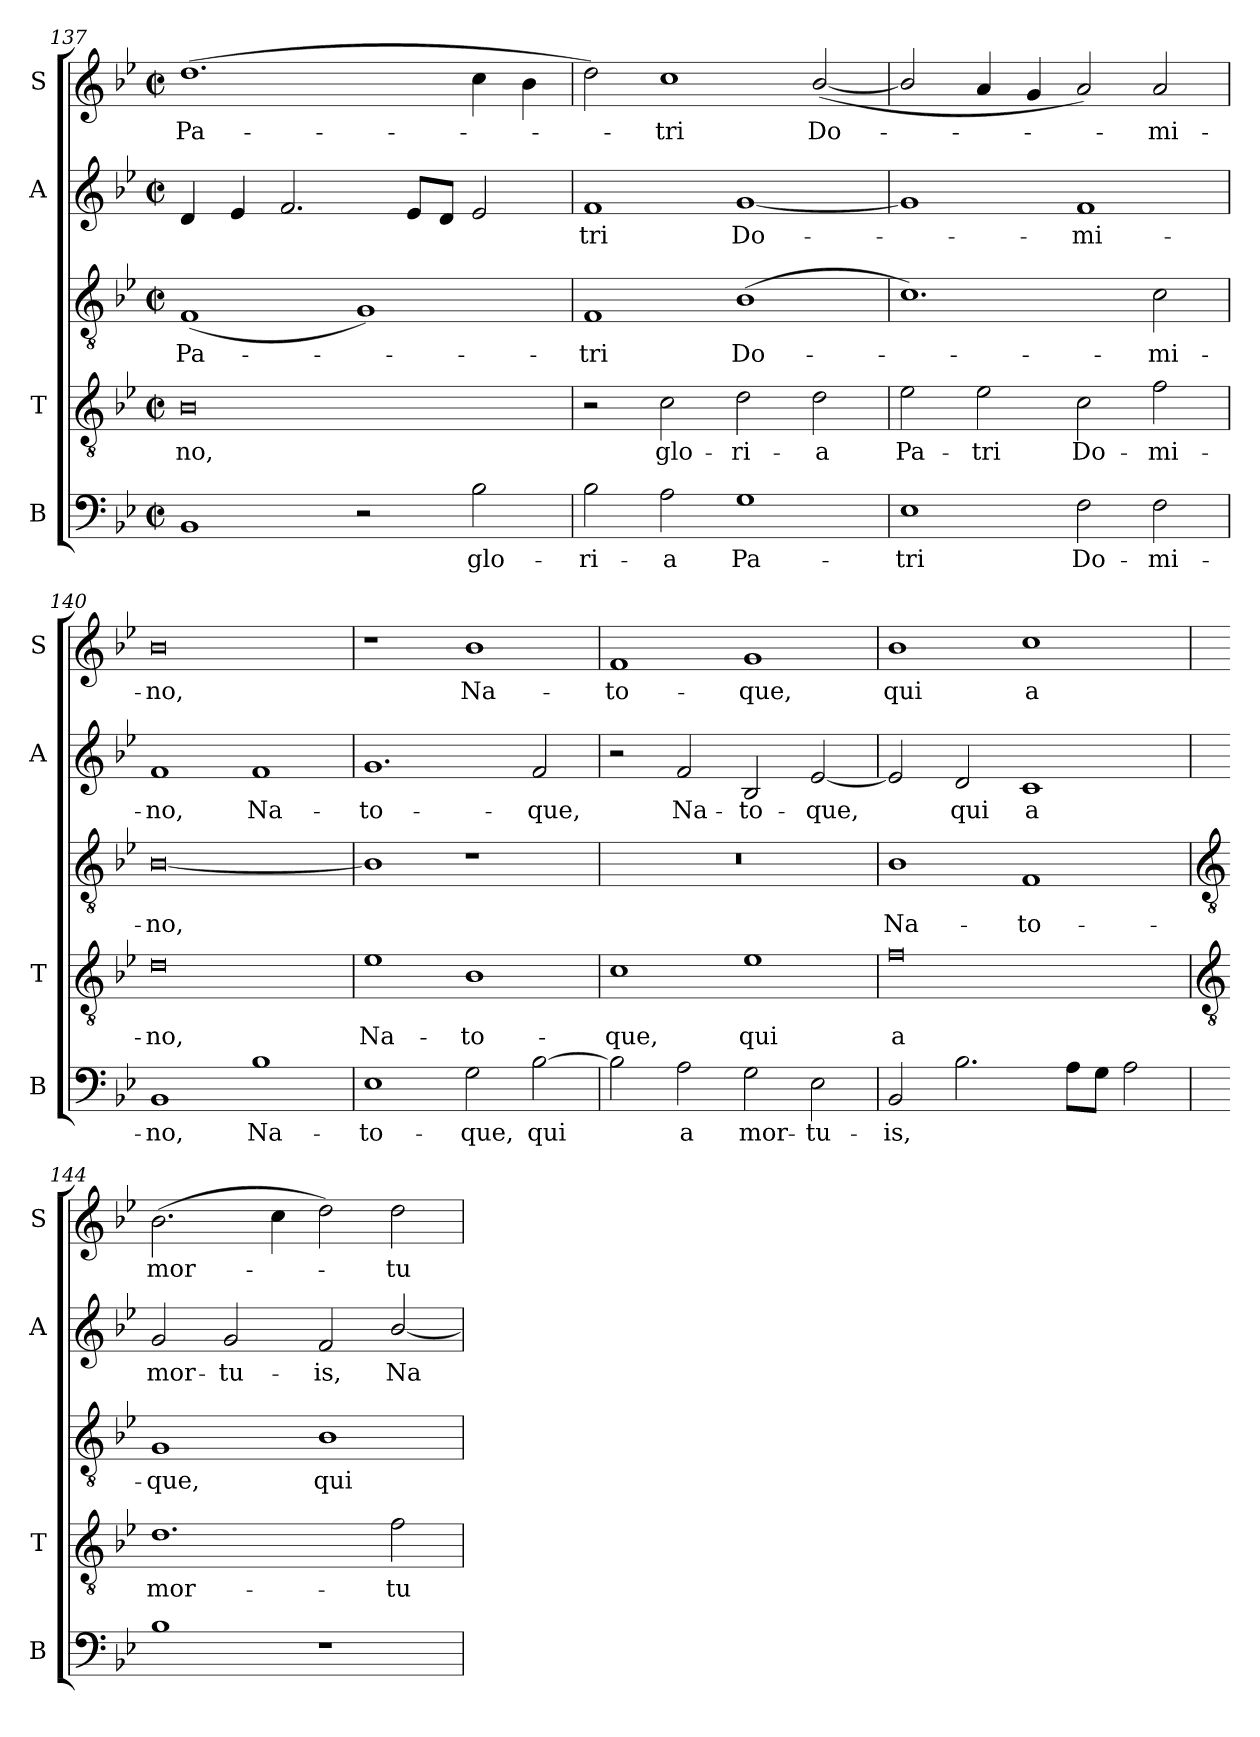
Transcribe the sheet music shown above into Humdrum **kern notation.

**kern	**text	**kern	**text	**kern	**text	**kern	**text	**kern	**text
*part4	*part4	*part3	*part3	*part3	*part3	*part2	*part2	*part1	*part1
*staff5	*staff5	*staff4	*staff4	*staff3	*staff3	*staff2	*staff2	*staff1	*staff1
*I"B	*	*I"T	*	*	*	*I"A	*	*I"S	*
*I'B	*	*I'T	*	*	*	*I'A	*	*I'S	*
!!LO:LB:g=z
*clefF4	*	*clefGv2	*	*clefGv2	*	*clefG2	*	*clefG2	*
*k[b-e-]	*	*k[b-e-]	*	*k[b-e-]	*	*k[b-e-]	*	*k[b-e-]	*
*B-:	*	*B-:	*	*B-:	*	*B-:	*	*B-:	*
*M4/2	*	*M4/2	*	*M4/2	*	*M4/2	*	*M4/2	*
*met(c|)	*	*met(c|)	*	*met(c|)	*	*met(c|)	*	*met(c|)	*
=137	=137	=137	=137	=137	=137	=137	=137	=137	=137
!	!	!	!LO:LY:b	!	!LO:LY:b	!	!	!	!LO:LY:b
1BB-	.	0B-	no,	(<1F	-Pa-	4d	.	(>1.dd	Pa-
.	.	.	.	.	.	4e-	.	.	.
.	.	.	.	.	.	2.f	.	.	.
2r	.	.	.	1G)	.	.	.	.	.
.	.	.	.	.	.	8e-L	.	.	.
.	.	.	.	.	.	8dJ	.	.	.
!	!LO:LY:b	!	!	!	!	!	!	!	!
2B-	glo-	.	.	.	.	2e-	.	4cc	.
.	.	.	.	.	.	.	.	4b-	.
=138	=138	=138	=138	=138	=138	=138	=138	=138	=138
!	!LO:LY:b	!	!	!	!LO:LY:b	!	!LO:LY:b	!	!
2B-	-ri-	2r	.	1F	tri	1f	tri	2dd)	.
!	!LO:LY:b	!	!LO:LY:b	!	!	!	!	!	!LO:LY:b
2A	-a	2c	glo-	.	.	.	.	1cc	tri
!	!LO:LY:b	!	!LO:LY:b	!	!LO:LY:b	!	!LO:LY:b	!	!
1G	Pa-	2d	-ri-	(>1B-	Do-	[1g	Do-	.	.
!	!	!	!LO:LY:b	!	!	!	!	!	!LO:LY:b
.	.	2d	-a	.	.	.	.	(<[2b-/	Do-
=139	=139	=139	=139	=139	=139	=139	=139	=139	=139
!	!LO:LY:b	!	!LO:LY:b	!	!	!	!	!	!
1E-	-tri	2e-	-Pa-	1.c)	.	1g]	.	2b-/]	.
!	!	!	!LO:LY:b	!	!	!	!	!	!
.	.	2e-	-tri	.	.	.	.	4a/	.
.	.	.	.	.	.	.	.	4g/	.
!	!LO:LY:b	!	!LO:LY:b	!	!	!	!LO:LY:b	!	!
2F	Do-	2c	Do-	.	.	1f	mi-	2a/)	.
!	!LO:LY:b	!	!LO:LY:b	!	!LO:LY:b	!	!	!	!LO:LY:b
2F	-mi-	2f	-mi-	2c	mi-	.	.	2a/	mi-
=140	=140	=140	=140	=140	=140	=140	=140	=140	=140
!	!LO:LY:b	!	!LO:LY:b	!	!LO:LY:b	!	!LO:LY:b	!	!LO:LY:b
1BB-	-no,	0d	no,	[0B-/	-no,	1f	-no,	0b-	-no,
!	!LO:LY:b	!	!	!	!	!	!LO:LY:b	!	!
1B-	Na-	.	.	.	.	1f	Na-	.	.
=141	=141	=141	=141	=141	=141	=141	=141	=141	=141
!	!LO:LY:b	!	!LO:LY:b	!	!	!	!LO:LY:b	!	!
1E-	-to-	1e-	Na-	1B-]	.	1.g	-to-	1r	.
!	!LO:LY:b	!	!LO:LY:b	!	!	!	!	!	!LO:LY:b
2G	-que,	1B-	-to-	1r	.	.	.	1b-	Na-
!	!LO:LY:b	!	!	!	!	!	!LO:LY:b	!	!
[2B-	qui	.	.	.	.	2f	-que,	.	.
=142	=142	=142	=142	=142	=142	=142	=142	=142	=142
!	!	!	!LO:LY:b	!	!	!	!	!	!LO:LY:b
2B-]	.	1c	-que,	0r	.	2r	.	1f	-to-
!	!LO:LY:b	!	!	!	!	!	!LO:LY:b	!	!
2A	a	.	.	.	.	2f	Na-	.	.
!	!LO:LY:b	!	!LO:LY:b	!	!	!	!LO:LY:b	!	!LO:LY:b
2G	mor-	1e-	qui	.	.	2B-	-to-	1g	-que,
!	!LO:LY:b	!	!	!	!	!	!LO:LY:b	!	!
2E-	-tu-	.	.	.	.	[2e-	-que,	.	.
=143	=143	=143	=143	=143	=143	=143	=143	=143	=143
!	!LO:LY:b	!	!LO:LY:b	!	!LO:LY:b	!	!	!	!LO:LY:b
2BB-	-is,	0f	-a	1B-	Na-	2e-]	.	1b-	qui
!	!	!	!	!	!	!	!LO:LY:b	!	!
2.B-	.	.	.	.	.	2d	qui	.	.
!	!	!	!	!	!LO:LY:b	!	!LO:LY:b	!	!LO:LY:b
.	.	.	.	1F	-to-	1c	a	1cc	a
8AL	.	.	.	.	.	.	.	.	.
8GJ	.	.	.	.	.	.	.	.	.
2A	.	.	.	.	.	.	.	.	.
!!LO:LB:g=z
=144	=144	=144	=144	=144	=144	=144	=144	=144	=144
*	*	*clefGv2	*	*clefGv2	*	*	*	*	*
!	!	!	!LO:LY:b	!	!LO:LY:b	!	!LO:LY:b	!	!LO:LY:b
1B-	.	1.d	mor-	1G	que,	2g	mor-	(>2.b-	mor-
!	!	!	!	!	!	!	!LO:LY:b	!	!
.	.	.	.	.	.	2g	-tu-	.	.
.	.	.	.	.	.	.	.	4cc	.
!	!	!	!	!	!LO:LY:b	!	!LO:LY:b	!	!
1r	.	.	.	1B-	qui	2f	-is,	2dd)	.
!	!	!	!LO:LY:b	!	!	!	!LO:LY:b	!	!LO:LY:b
.	.	2f	-tu-	.	.	[2b-/	Na-	2dd	tu-
=	=	=	=	=	=	=	=	=	=
*-	*-	*-	*-	*-	*-	*-	*-	*-	*-
